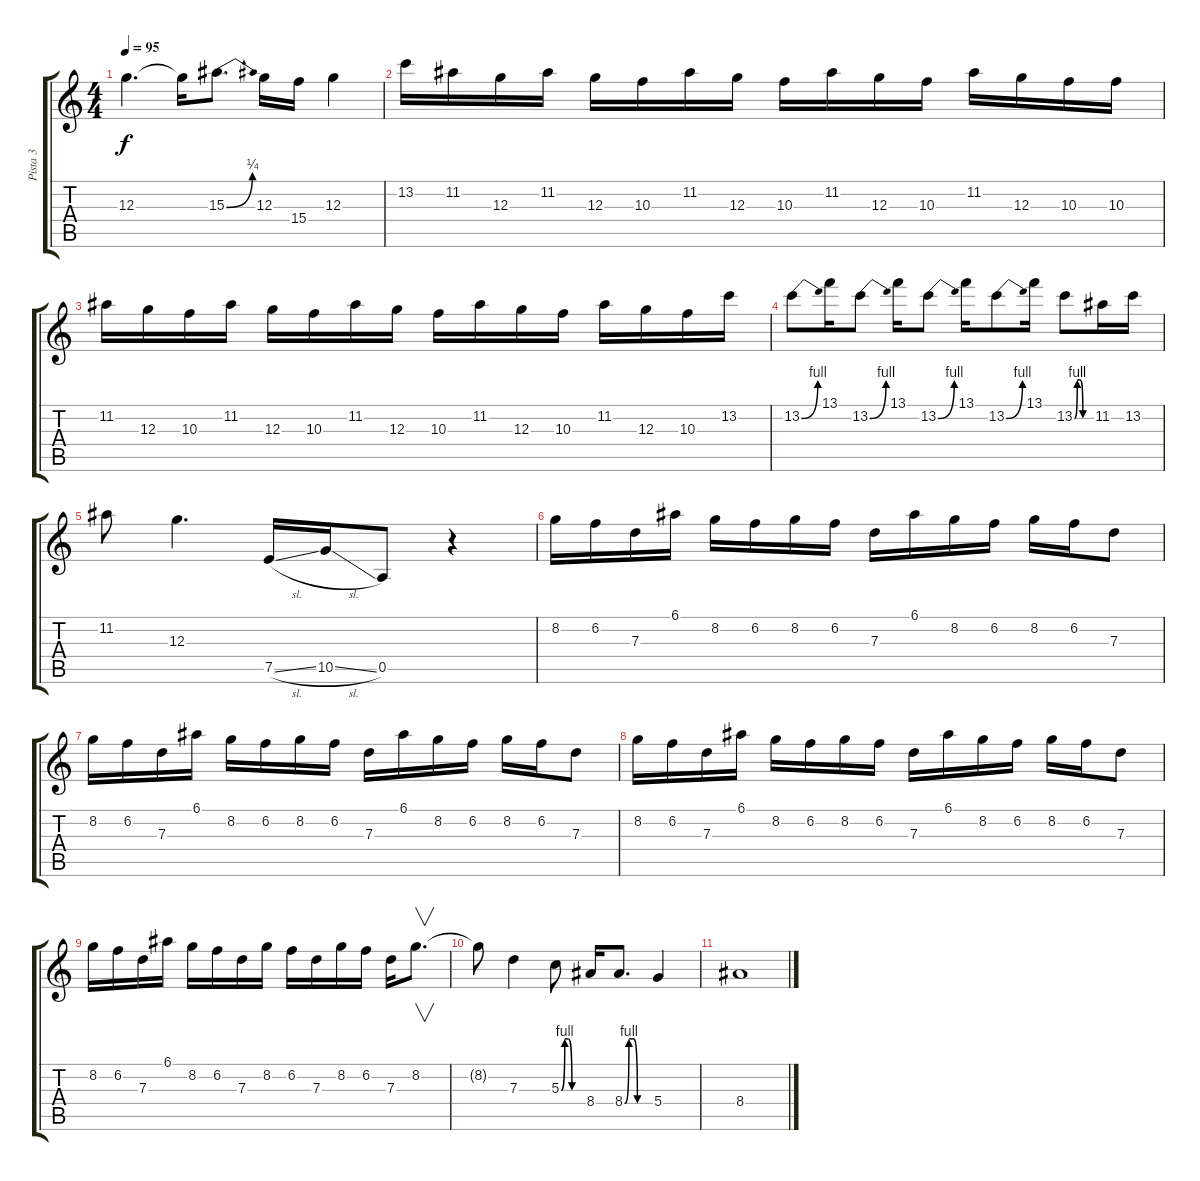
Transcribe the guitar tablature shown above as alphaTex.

\track ("Pista 3" "Pista 3") {instrument distortionguitar}
\staff {score tabs}
\tuning (E4 B3 G3 D3 A2 E2) {hide}
\ts (4 4)
\tempo 95
\clef g2
\ks c
12.3{t}.4{d dy f} 12.3{t}.16 15.3{be (bend 0 0 60 1)}.8{d} 12.3.16 15.4.16 12.3.4 |
13.2.16 11.2.16 12.3.16 11.2.16 12.3.16 10.3.16 11.2.16 12.3.16 10.3.16 11.2.16 12.3.16 10.3.16 11.2.16 12.3.16 10.3.16 10.3.16 |
11.2.16 12.3.16 10.3.16 11.2.16 12.3.16 10.3.16 11.2.16 12.3.16 10.3.16 11.2.16 12.3.16 10.3.16 11.2.16 12.3.16 10.3.16 13.2.16 |
13.2{be (bend 0 0 60 4)}.8{volume 6} 13.1.16 13.2{be (bend 0 0 60 4)}.8 13.1.16 13.2{be (bend 0 0 60 4)}.8 13.1.16 13.2{be (bend 0 0 60 4)}.8 13.1.16 13.2{be (custom 0 0 10 4 20 4 30 0 60 0)}.8 11.2.16 13.2.16 |
11.2.8 12.3.4{d} 7.5{sl}.16 10.5{sl}.16 0.5.8 r.4 |
8.2.16 6.2.16 7.3.16 6.1.16 8.2.16 6.2.16 8.2.16 6.2.16 7.3.16 6.1.16 8.2.16 6.2.16 8.2.16 6.2.16 7.3.8 |
8.2.16 6.2.16 7.3.16 6.1.16 8.2.16 6.2.16 8.2.16 6.2.16 7.3.16{volume 1} 6.1.16 8.2.16 6.2.16 8.2.16 6.2.16 7.3.8 |
8.2.16 6.2.16 7.3.16 6.1.16 8.2.16 6.2.16 8.2.16 6.2.16 7.3.16 6.1.16 8.2.16 6.2.16 8.2.16 6.2.16 7.3.8 |
8.2.16 6.2.16 7.3.16 6.1.16 8.2.16 6.2.16 7.3.16 8.2.16 6.2.16 7.3.16 8.2.16 6.2.16 7.3.16 8.2.8{v d} |
8.2{t}.8 7.3.4 5.3{be (custom 0 0 10 4 20 4 30 0 60 0)}.8 8.4.16 8.4{be (custom 0 0 10 4 20 4 30 0 60 0)}.8{d} 5.4.4 |
8.4.1
